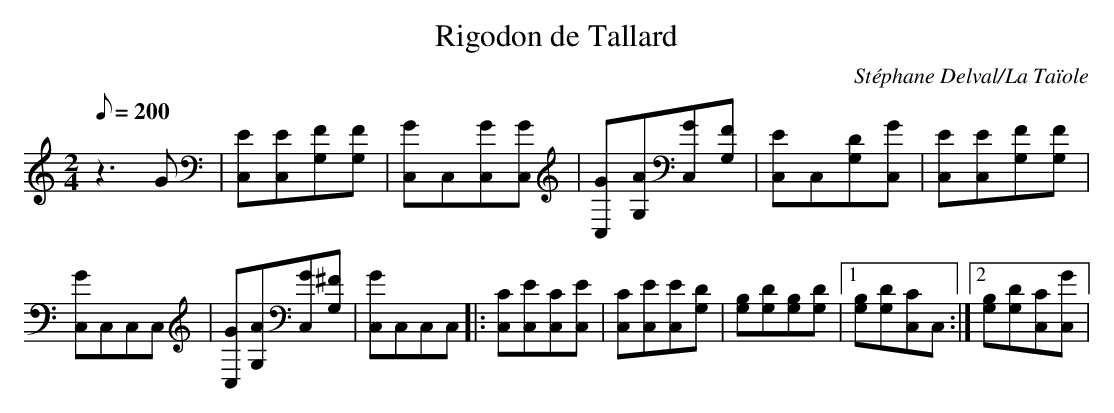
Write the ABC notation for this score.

X:1
T:Rigodon de Tallard
C:Stéphane Delval/La Taïole
L:1/8
Q:200
M:2/4
K:C
z3G|[EC,][EC,][FG,][FG,]|[GC,]C,[GC,][GC,]|[GC,][AG,][GC,][FG,]|[EC,]C,[DG,][GC,]|[EC,][EC,][FG,][FG,]|[GC,]C,C,C,|[GC,][AG,][GC,][^FG,]| \
[GC,]C,C,C,|:[CC,][EC,][CC,][EC,]|[CC,][EC,][EC,][DG,]|[B,G,][DG,][B,G,][DG,]|1[B,G,][DG,][CC,]C,:|2[B,G,][DG,][CC,][GC,]| \
